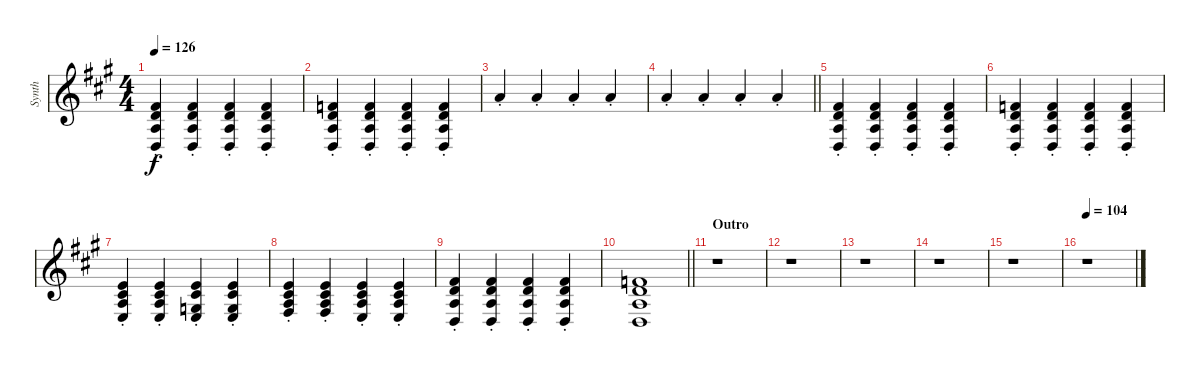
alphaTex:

\track ("Synth" "Synth") {instrument pad5bowed}
\staff {score}
\tuning (E4 B3 G3 D3 A2 E2) {hide}
\ts (4 4)
\tempo 126
\clef g2
\ks a
(2.1{st} 3.2{st} 2.3{st} 0.4{st}).4{dy f} (2.1{st} 3.2{st} 2.3{st} 0.4{st}).4 (2.1{st} 3.2{st} 2.3{st} 0.4{st}).4 (2.1{st} 3.2{st} 2.3{st} 0.4{st}).4 |
(1.1{st} 3.2{st} 2.3{st} 0.4{st}).4 (1.1{st} 3.2{st} 2.3{st} 0.4{st}).4 (1.1{st} 3.2{st} 2.3{st} 0.4{st}).4 (1.1{st} 3.2{st} 2.3{st} 0.4{st}).4 |
5.1{st}.4 5.1{st}.4 5.1{st}.4 5.1{st}.4 |
\barLineRight lightlight
5.1{st}.4 5.1{st}.4 5.1{st}.4 5.1{st}.4 |
(2.1{st} 3.2{st} 2.3{st} 0.4{st}).4 (2.1{st} 3.2{st} 2.3{st} 0.4{st}).4 (2.1{st} 3.2{st} 2.3{st} 0.4{st}).4 (2.1{st} 3.2{st} 2.3{st} 0.4{st}).4 |
(1.1{st} 3.2{st} 2.3{st} 0.4{st}).4 (1.1{st} 3.2{st} 2.3{st} 0.4{st}).4 (1.1{st} 3.2{st} 2.3{st} 0.4{st}).4 (1.1{st} 3.2{st} 2.3{st} 0.4{st}).4 |
(0.1{st} 2.2{st} 2.3{st} 2.4{st}).4 (0.1{st} 2.2{st} 2.3{st} 2.4{st}).4 (0.1{st} 2.2{st} 0.3{st} 2.4{st}).4 (0.1{st} 2.2{st} 0.3{st} 2.4{st}).4 |
(0.1{st} 2.2{st} 2.3{st} 4.4{st}).4 (0.1{st} 2.2{st} 2.3{st} 4.4{st}).4 (0.1{st} 2.2{st} 2.3{st} 2.4{st}).4 (0.1{st} 2.2{st} 2.3{st} 2.4{st}).4 |
(2.1{st} 3.2{st} 2.3{st} 0.4{st}).4 (2.1{st} 3.2{st} 2.3{st} 0.4{st}).4 (2.1{st} 3.2{st} 2.3{st} 0.4{st}).4 (2.1{st} 3.2{st} 2.3{st} 0.4{st}).4 |
\barLineRight lightlight
(1.1 3.2 2.3 0.4).1 |
\section ("" "Outro")
r.1 |
r.1 |
r.1 |
r.1 |
r.1 |
\tempo 104
r.1
